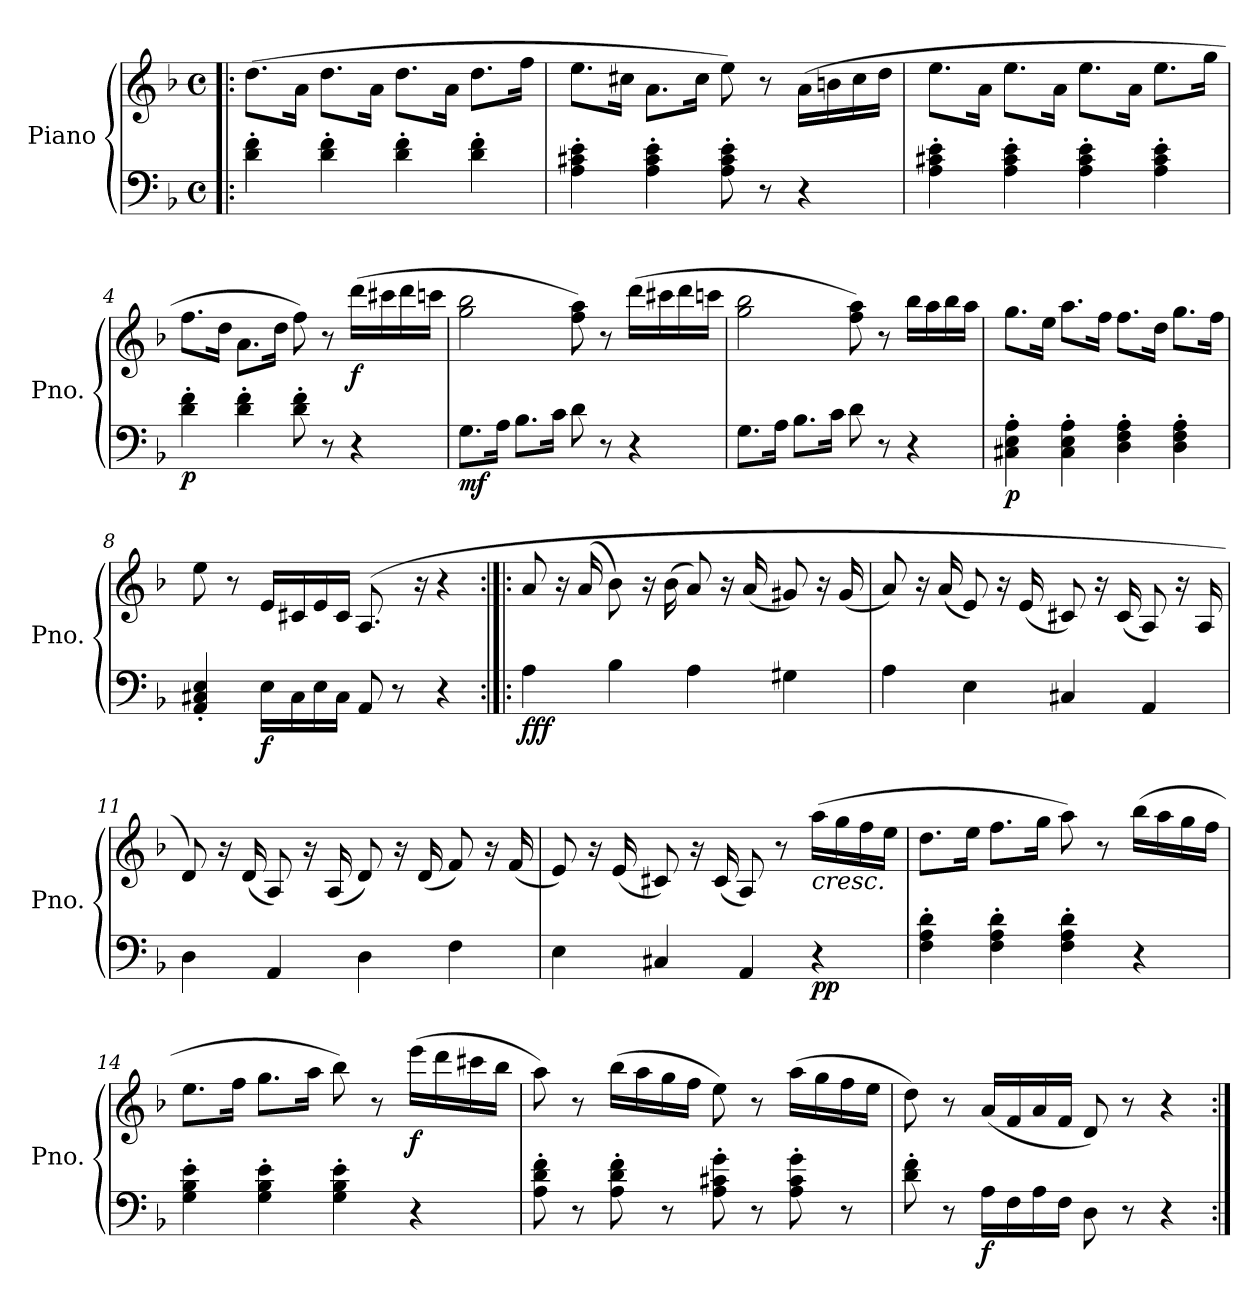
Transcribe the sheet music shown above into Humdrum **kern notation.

**kern	**kern	**dynam
*part1	*part1	*part1
*staff2	*staff1	*staff1/2
*I"Piano	*	*
*I'Pno.	*	*
*clefF4	*clefG2	*
*k[b-]	*k[b-]	*
*M4/4	*M4/4	*
*met(c)	*met(c)	*
=1!|:	=1!|:	=1!|:
!	!	!LO:DY:b=2
!	!	!LO:DY:n=1:b
4d\' 4f\'	(8.dd\L	p mf
.	16a\Jk	.
4d\' 4f\'	8.dd\L	.
.	16a\Jk	.
4d\' 4f\'	8.dd\L	.
.	16a\Jk	.
4d\' 4f\'	8.dd\L	.
.	16ff\Jk	.
=2	=2	=2
4A\' 4c#X\' 4e\'	8.ee\L	.
.	16cc#X\Jk	.
4A\' 4c#\' 4e\'	8.a\L	.
.	16cc#\Jk	.
8A\' 8c#\' 8e\'	8ee\)	.
8r	8r	.
4r	(16a\LL	.
.	16bn\	.
.	16cc#\	.
.	16dd\JJ	.
!!LO:LB:g=z
=3	=3	=3
4A\' 4c#X\' 4e\'	8.ee\L	.
.	16a\Jk	.
4A\' 4c#\' 4e\'	8.ee\L	.
.	16a\Jk	.
4A\' 4c#\' 4e\'	8.ee\L	.
.	16a\Jk	.
4A\' 4c#\' 4e\'	8.ee\L	.
.	16gg\Jk	.
=4	=4	=4
!	!	!LO:DY:b=2
4d\' 4f\'	8.ff\L	p
.	16dd\Jk	.
4d\' 4f\'	8.a\L	.
.	16dd\Jk	.
8d\' 8f\'	8ff\)	.
8r	8r	.
!	!	!LO:DY:b
4r	(16ddd\LL	f
.	16ccc#X\	.
.	16ddd\	.
.	16cccn\JJ	.
!!LO:LB:g=z
=5	=5	=5
!	!	!LO:DY:b=2
8.G\L	2gg\ 2bb-\	mf
16A\Jk	.	.
8.B-\L	.	.
16c\Jk	.	.
8d\	8ff\ 8aa\)	.
8r	8r	.
4r	(16ddd\LL	.
.	16ccc#X\	.
.	16ddd\	.
.	16cccn\JJ	.
=6	=6	=6
8.G\L	2gg\ 2bb-\	.
16A\Jk	.	.
8.B-\L	.	.
16c\Jk	.	.
8d\	8ff\ 8aa\)	.
8r	8r	.
4r	16bb-\LL	.
.	16aa\	.
.	16bb-\	.
.	16aa\JJ	.
!!LO:LB:g=z
=7	=7	=7
!	!	!LO:DY:b=2
4C#X\' 4E\' 4A\'	8.gg\L	p
.	16ee\Jk	.
4C#\' 4E\' 4A\'	8.aa\L	.
.	16ff\Jk	.
4D\' 4F\' 4A\'	8.ff\L	.
.	16dd\Jk	.
4D\' 4F\' 4A\'	8.gg\L	.
.	16ff\Jk	.
=8	=8	=8
4AA/' 4C#X/' 4E/'	8ee\	.
.	8r	.
!	!	!LO:DY:b=2
16E\LL	16e/LL	f
16C#\	16c#X/	.
16E\	16e/	.
16C#\JJ	16c#/JJ	.
8AA/	(8.A/	.
8r	.	.
.	16r	.
4r	4r	.
!!LO:PB:g=z
=9:|!|:	=9:|!|:	=9:|!|:
!	!	!LO:DY:b=2
!	!	!LO:DY:n=1:b
4A\	8a/	f ff
.	16r	.
.	(16a/	.
4B-\	8b-\)	.
.	16r	.
.	(16b-\	.
4A\	8a/)	.
.	16r	.
.	(16a/	.
4G#X\	8g#X/)	.
.	16r	.
.	(16g#/	.
=10	=10	=10
4A\	8a/)	.
.	16r	.
.	(16a/	.
4E\	8e/)	.
.	16r	.
.	(16e/	.
4C#X/	8c#X/)	.
.	16r	.
.	(16c#/	.
4AA/	8A/)	.
.	16r	.
.	16A/	.
!!LO:LB:g=z
=11	=11	=11
4D\	8d/)	.
.	16r	.
.	(16d/	.
4AA/	8A/)	.
.	16r	.
.	(16A/	.
4D\	8d/)	.
.	16r	.
.	(16d/	.
4F\	8f/)	.
.	16r	.
.	(16f/	.
=12	=12	=12
4E\	8e/)	.
.	16r	.
.	(16e/	.
4C#X/	8c#X/)	.
.	16r	.
.	(16c#/	.
4AA/	8A/)	.
.	8r	.
!	!	!LO:HP:b
!	!	!LO:DY:n=1:b=2
!	!	!LO:DY:n=2:b
4r	(16aa\LL	< p p
.	16gg\	.
.	16ff\	.
.	16ee\JJ	.
!!LO:LB:g=z
=13	=13	=13
4F\' 4A\' 4d\'	8.dd\L	.
.	16ee\Jk	.
4F\' 4A\' 4d\'	8.ff\L	.
.	16gg\Jk	.
4F\' 4A\' 4d\'	8aa\)	.
.	8r	.
4r	(16bb-\LL	.
.	16aa\	.
.	16gg\	.
.	16ff\JJ	.
=14	=14	=14
4G\' 4B-\' 4e\'	8.ee\L	.
.	16ff\Jk	.
4G\' 4B-\' 4e\'	8.gg\L	.
.	16aa\Jk	.
4G\' 4B-\' 4e\'	8bb-\)	.
.	8r	.
!	!	!LO:DY:b
4r	(16eee\LL	f
.	16ddd\	[
.	16ccc#X\	.
.	16bb-\JJ	.
!!LO:LB:g=z
=15	=15	=15
8A\' 8d\' 8f\'	8aa\)	.
8r	8r	.
8A\' 8d\' 8f\'	(16bb-\LL	.
.	16aa\	.
8r	16gg\	.
.	16ff\JJ	.
8A\' 8c#X\' 8g\'	8ee\)	.
8r	8r	.
8A\' 8c#\' 8g\'	(16aa\LL	.
.	16gg\	.
8r	16ff\	.
.	16ee\JJ	.
=16	=16	=16
8d\' 8f\'	8dd\)	.
8r	8r	.
!	!	!LO:DY:b=2
16A\LL	(16a/LL	f
16F\	16f/	.
16A\	16a/	.
16F\JJ	16f/JJ	.
8D\	8d/)	.
8r	8r	.
4r	4r	.
=:|!	=:|!	=:|!
*-	*-	*-
